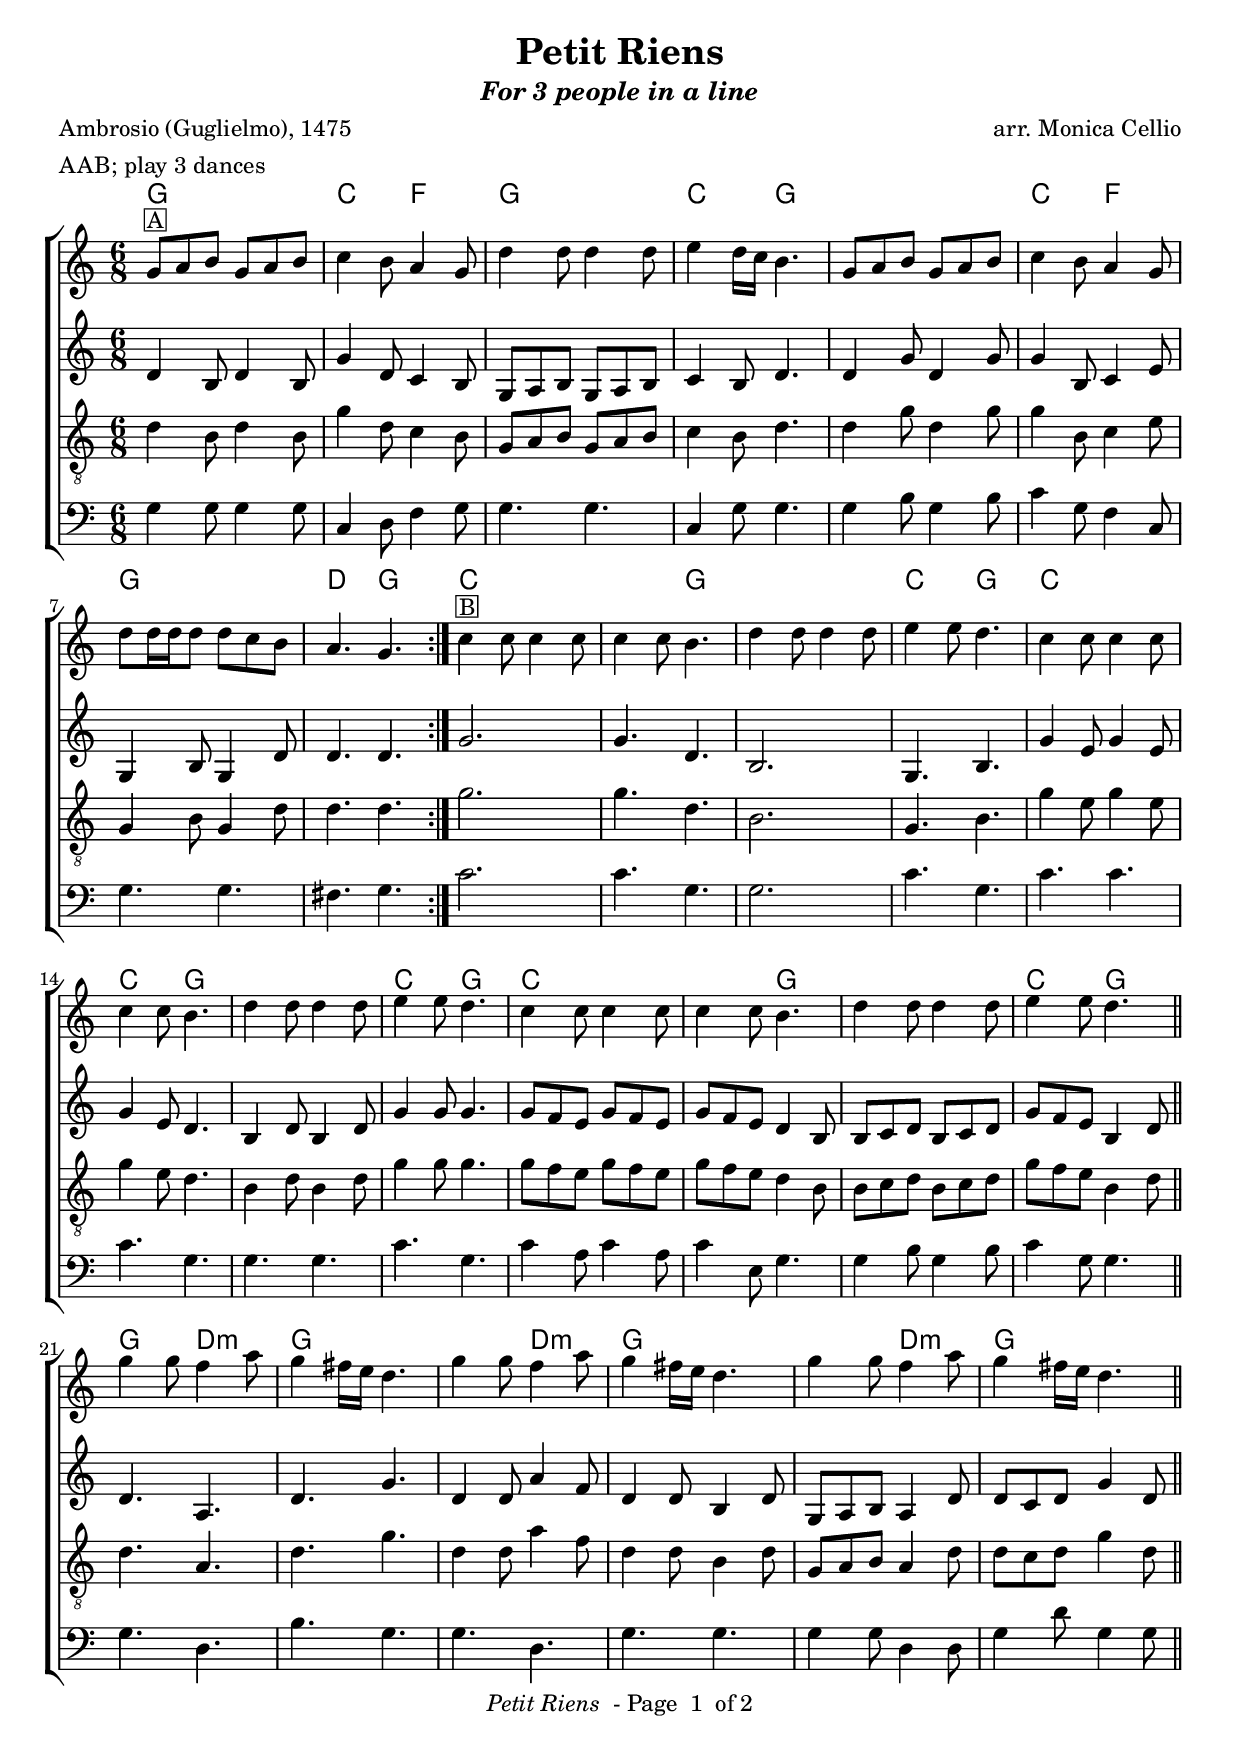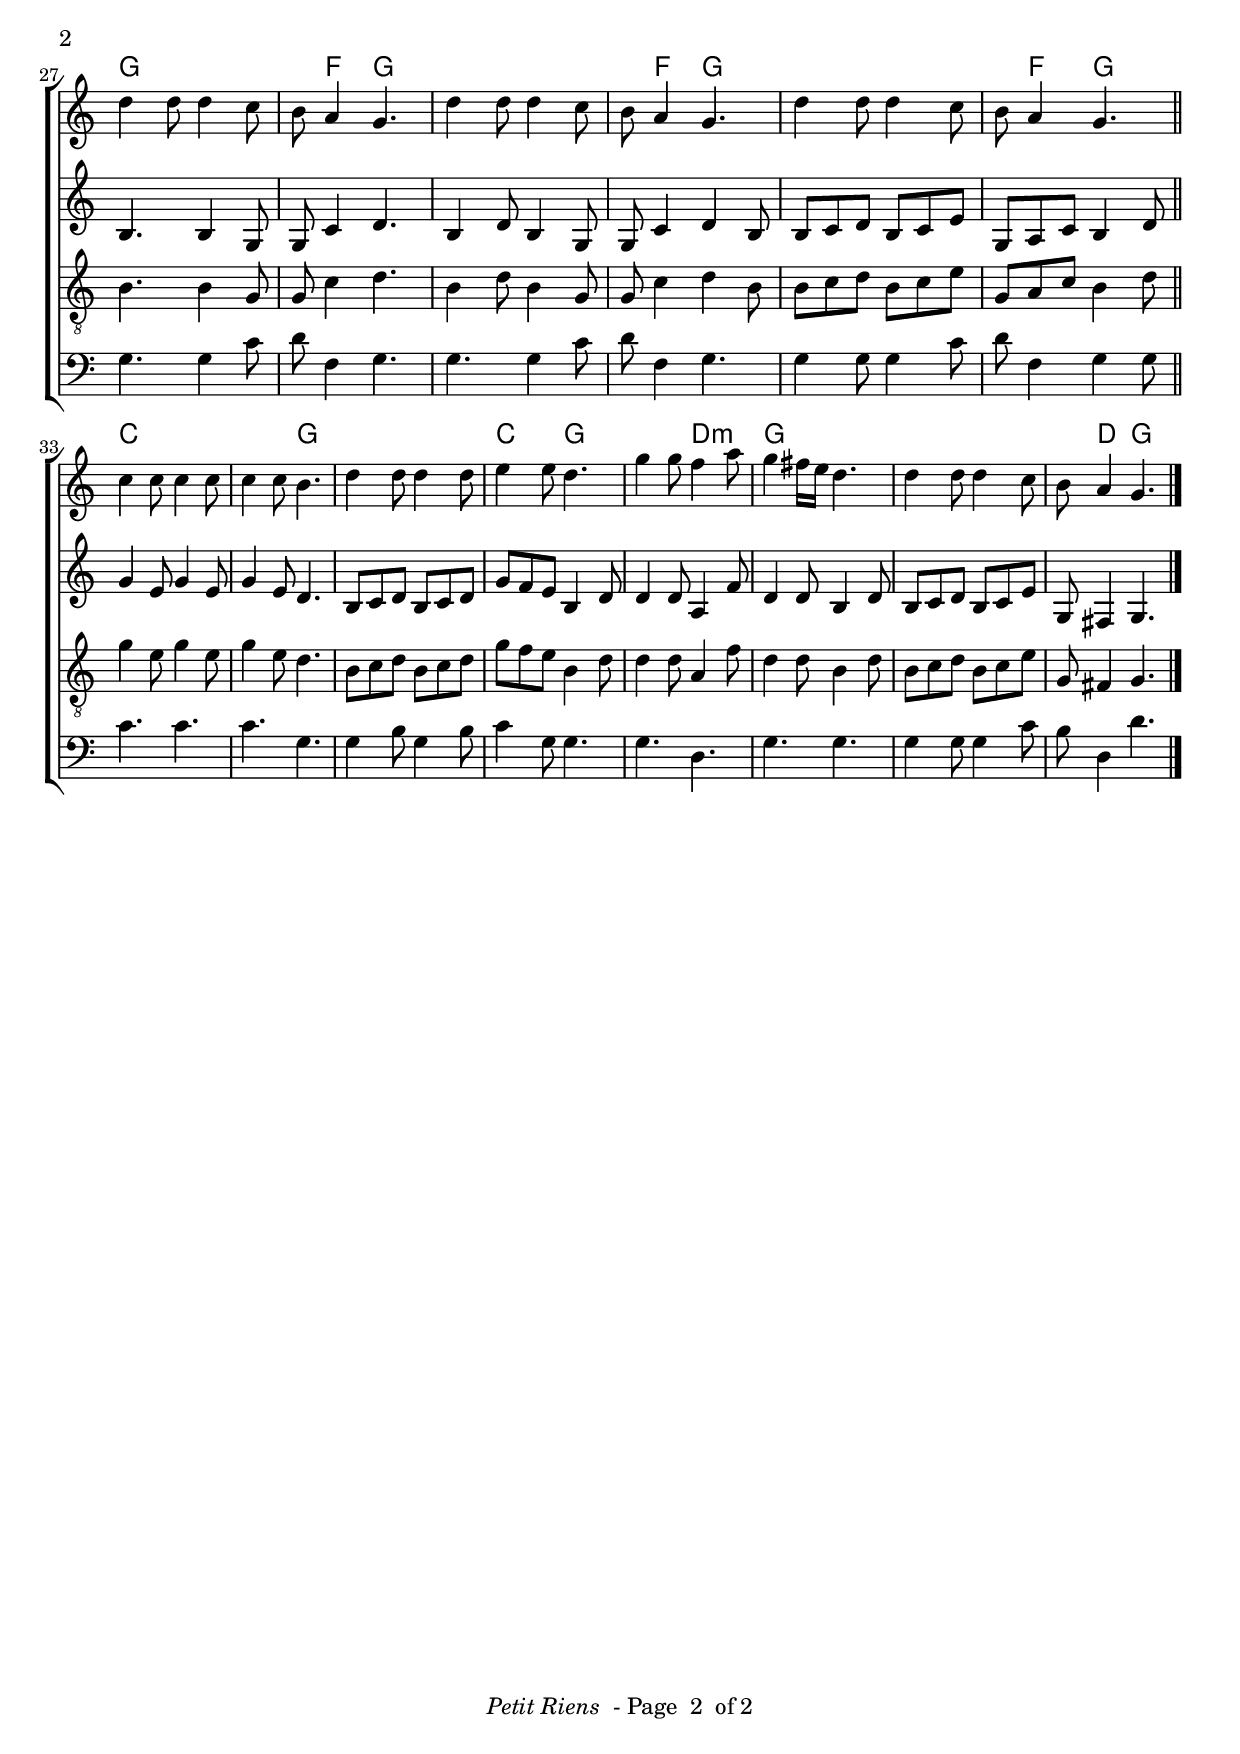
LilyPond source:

\paper {
  oddFooterMarkup = \markup {
    \fill-line { \line {
      \italic \fromproperty #'header:title
      " - Page "
      \fromproperty #'page:page-number-string
      " of 2"
    } }
  }
  evenFooterMarkup = \oddFooterMarkup
}
%#(set-global-staff-size 17)

\include "english.ly"
\header{
  title = "Petit Riens"
  subtitle = \markup \italic "For 3 people in a line"
  poet = "Ambrosio (Guglielmo), 1475"
  meter = "AAB; play 3 dances"
  composer = "arr. Monica Cellio"
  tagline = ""
}

global= {
  \key c \major
  \time 6/8
}

chordLine = \chordmode {
  \set chordChanges = ##t
  g4. g | c f | g g | c g | g g | c f | g g | d g
  \repeat unfold 3 { c c | c g | g g | c g | }
  \repeat unfold 3 { g d:m | g g } 
  \repeat unfold 3 { g g | g8 f4 g4. | } 
  | c c | c g | g g | c g
  | g d:m | g g
  | g g | g8 d4 g
}

cantusMusic = \relative c' {
  \repeat volta 2 { g'8^\markup{\box "A"} a b g a b | c4 b8 a4 g8 | d'4 d8 d4 d8 | e4 d16 c b4. | 
  g8 a b g a b | c4 b8 a4 g8 | d'8 d16 d d8 d c b | a4. g4. } 

  c4^\markup{\box "B"} c8 c4 c8 | c4 c8 b4. |
  d4 d8 d4 d8 | e4 e8 d4. | 
  \repeat unfold 2 { c4 c8 c4 c8 | c4 c8 b4. |
  d4 d8 d4 d8 | e4 e8 d4. | } \bar "||" \break

  \repeat unfold 3 { g4 g8 f4 a8 | g4 fs16 e d4. } \bar "||" \break

  \repeat unfold 3 { d4 d8 d4 c8 | b8 a4 g4. } \bar "||" \break

  c4 c8 c4 c8 | c4 c8 b4. |
  d4 d8 d4 d8 | e4 e8 d4. | 

  g4 g8 f4 a8 | g4 fs16 e d4. |

  d4 d8 d4 c8 | b8 a4 g4. \bar "|." 
}

altusMusic = \relative c' {
  \repeat volta 2 { d4 b8 d4 b8 | g'4 d8 c4 b8 | g8 a b g a b c4 b8 d4. | d4 g8 d4 g8 | g4 b,8 c4 e8 | g,4 b8 g4 d'8 | d4. d4. }

  % B1 
  g2. | g4. d4. | b2. | g4. b4. | 
  % B2
  g'4 e8 g4 e8 | g4 e8 d4. | b4 d8 b4 d8 | g4 g8 g4. |
  % B3
  g8 f e g f e | g f e d4 b8 | b c d b c d | g f e b4 d8 |

  % C
  d4. a4. | d4. g4. | d4 d8 a'4 f8 | d4 d8 b4 d8 | g,8 a b a4 d8 | d c d g4 d8

  % D
  b4. b4 g8 | g8 c4 d4. | b4 d8 b4 g8 | g8 c4 d b8 | b c d b c e | g, a c b4 d8 

  % E
  g4 e8 g4 e8 | g4 e8 d4. | b8 c d b c d | g f e b4 d8 |
  d4 d8 a4 f'8 | d4 d8 b4 d8 | b8 c d b c e | g,8 fs4 g4. 

}

bassusMusic = \relative c' {
  \repeat volta 2 { g4 g8 g4 g8 | c,4 d8 f4 g8 | g4. g4. | c,4 g'8 g4.  |
  g4 b8 g4 b8 | c4 g8 f4 c8  | g'4. g | fs g }

  % B1
  c2. | c4. g4. | g2. | c4. g4.  | 
  % B2
  c4. c4. | c4. g4. | g4. g4. | c4. g4. | 
  % B3
  c4 a8 c4 a8  | c4 e,8 g4. | g4 b8 g4 b8 | c4 g8 g4. 

  % C
  g4. d4. | b'4. g4. | g4. d4. | g4. g4. | g4 g8 d4 d8 | g4 d'8 g,4 g8 

  % D
  g4. g4 c8 | d f,4 g4. | g4. g4 c8 | 
  d f,4 g4. | g4 g8 g4 c8 | d8 f,4 g4 g8 | 

  % E
  c4. c | c g | g4 b8 g4 b8 | c4 g8 g4. | 
  g d | g g | g4 g8 g4 c8 | b8 d,4 d'4.

}

\score {
  \context ChoirStaff <<
    \context ChordNames = chordcontext << \global \chordLine >>
    \context Staff = cantusStaff <<
      \context Voice = cantus {
	<< \global \cantusMusic >> 
      }
    >>

    \context Staff = altusStaff <<

      \context Voice = altus { 
	<< \global \altusMusic >> 
      }
    >>

    \context Staff = tenorStaff <<

      \context Voice = tenor { 
	<< \global \clef "G_8" \altusMusic >> 
      }
    >>

    \context Staff = bassusStaff << 
      \context Voice = bassus { 
	<< \global \clef bass \bassusMusic >>
      }
    >>

  >>

  \midi {
    \context {
      \Score
      tempoWholesPerMinute = #(ly:make-moment 180 4)
    }
  }


  \layout { 
    indent = 0\mm
  }
}


\version "2.10.10"  % necessary for upgrading to future LilyPond versions.
